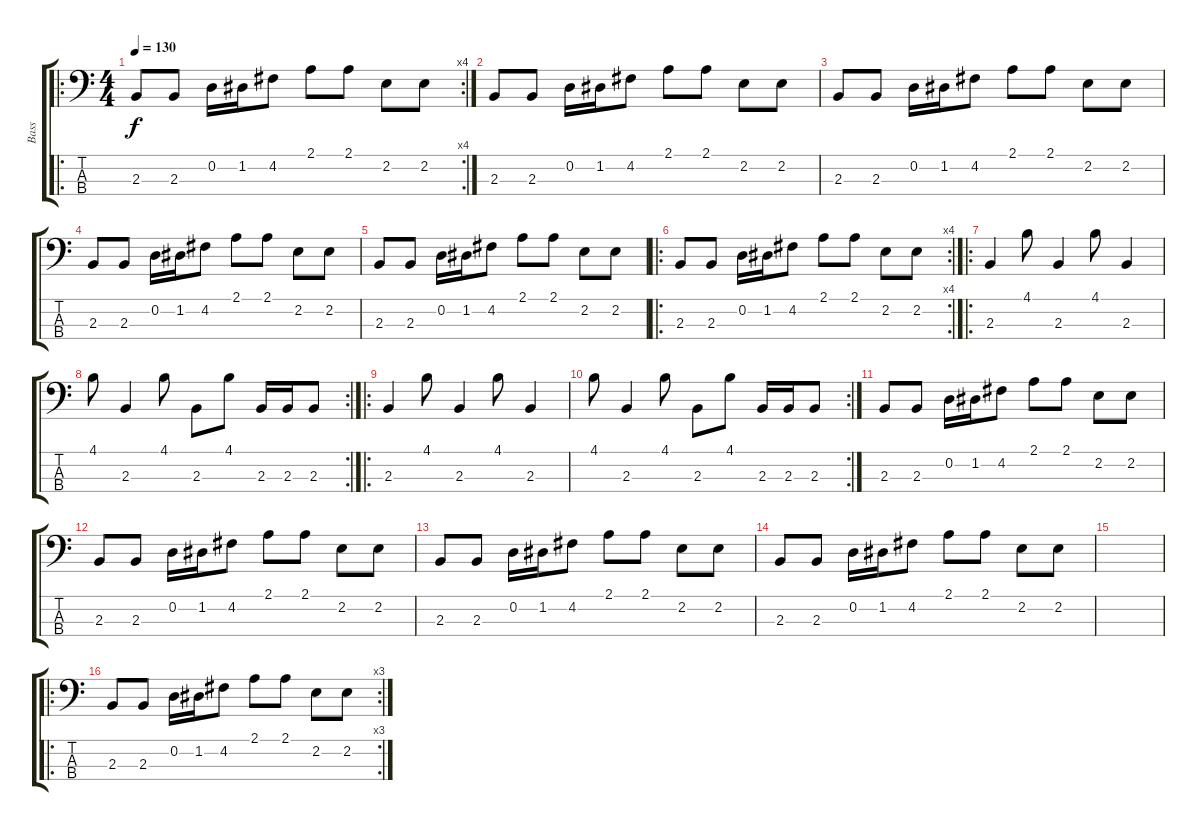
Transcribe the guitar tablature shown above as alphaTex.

\track ("Bass" "Bass") {instrument electricbasspick}
\staff {score tabs}
\tuning (G2 D2 A1 E1) {hide}
\ro
\rc 4
\ts (4 4)
\tempo 130
\clef f4
\ks c
2.3.8{dy f instrument electricbasspick} 2.3.8 0.2.16 1.2.16 4.2.8 2.1.8 2.1.8 2.2.8 2.2.8 |
2.3.8 2.3.8 0.2.16 1.2.16 4.2.8 2.1.8 2.1.8 2.2.8 2.2.8 |
2.3.8 2.3.8 0.2.16 1.2.16 4.2.8 2.1.8 2.1.8 2.2.8 2.2.8 |
2.3.8 2.3.8 0.2.16 1.2.16 4.2.8 2.1.8 2.1.8 2.2.8 2.2.8 |
2.3.8 2.3.8 0.2.16 1.2.16 4.2.8 2.1.8 2.1.8 2.2.8 2.2.8 |
\ro
\rc 4
2.3.8 2.3.8 0.2.16 1.2.16 4.2.8 2.1.8 2.1.8 2.2.8 2.2.8 |
\ro
2.3.4 4.1.8 2.3.4 4.1.8 2.3.4 |
\rc 2
4.1.8 2.3.4 4.1.8 2.3.8 4.1.8 2.3.16 2.3.16 2.3.8 |
\ro
2.3.4 4.1.8 2.3.4 4.1.8 2.3.4 |
\rc 2
4.1.8 2.3.4 4.1.8 2.3.8 4.1.8 2.3.16 2.3.16 2.3.8 |
2.3.8 2.3.8 0.2.16 1.2.16 4.2.8 2.1.8 2.1.8 2.2.8 2.2.8 |
2.3.8 2.3.8 0.2.16 1.2.16 4.2.8 2.1.8 2.1.8 2.2.8 2.2.8 |
2.3.8 2.3.8 0.2.16 1.2.16 4.2.8 2.1.8 2.1.8 2.2.8 2.2.8 |
2.3.8 2.3.8 0.2.16 1.2.16 4.2.8 2.1.8 2.1.8 2.2.8 2.2.8 |
|
\ro
\rc 3
2.3.8 2.3.8 0.2.16 1.2.16 4.2.8 2.1.8 2.1.8 2.2.8 2.2.8
